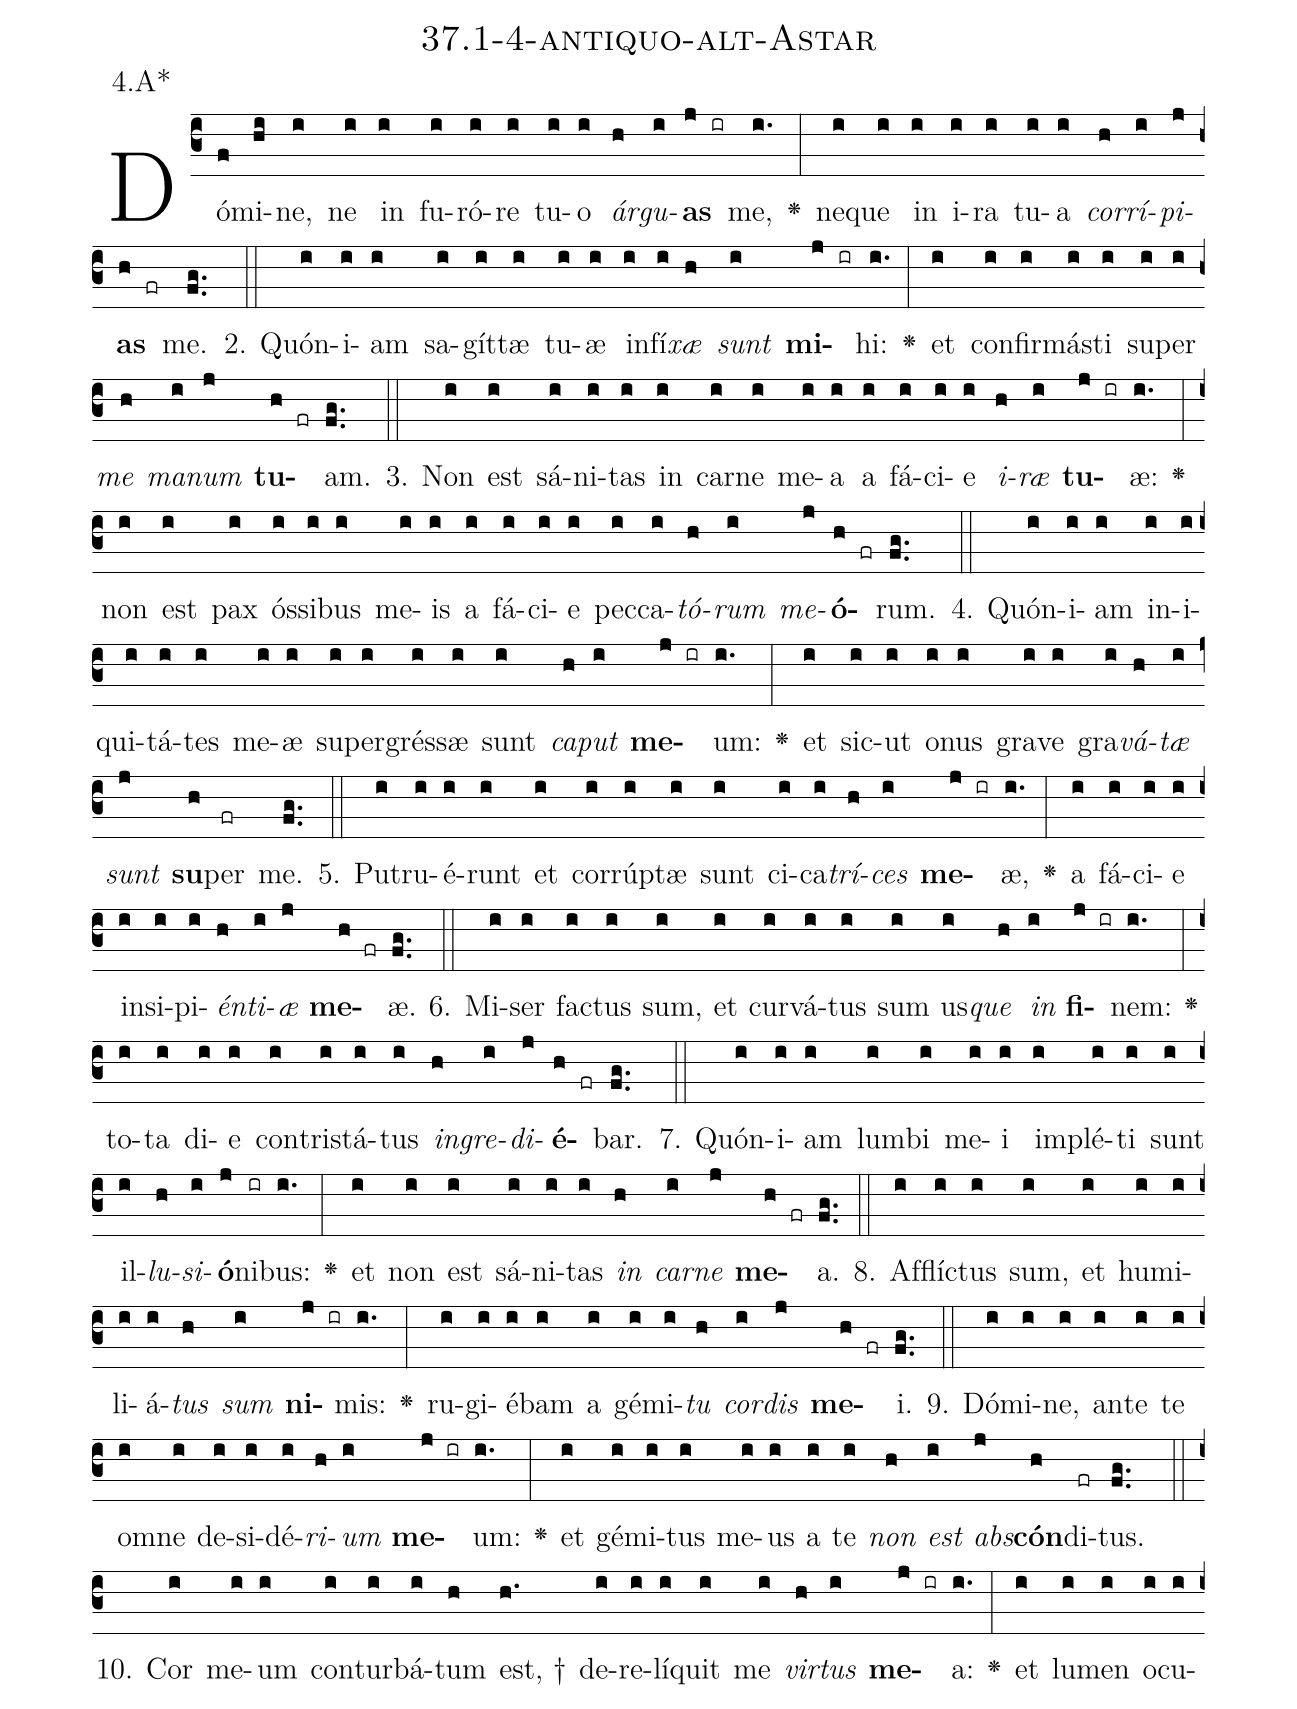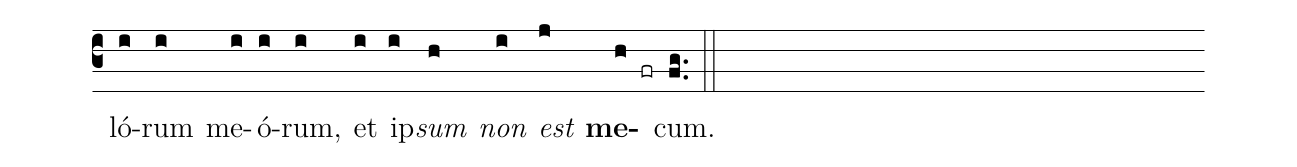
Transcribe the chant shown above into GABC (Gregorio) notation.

name: 37.1-4-antiquo-alt-Astar;
annotation: 4.A*;
%%
(c3)Dó(f)mi(hi)ne,(i) ne(i) in(i) fu(i)ró(i)re(i) tu(i)o(i) <i>ár</i>(h)<i>gu</i>(i)<b>as</b>(j ir) me,(i.) <v>\greheightstar</v>(:) ne(i)que(i) in(i) i(i)ra(i) tu(i)a(i) <i>cor</i>(h)<i>rí</i>(i)<i>pi</i>(j)<b>as</b>(h fr) me.(fg..) (::)
2. Quón(i)i(i)am(i) sa(i)gít(i)tæ(i) tu(i)æ(i) in(i)fí(i)<i>xæ</i>(h) <i>sunt</i>(i) <b>mi</b>(j ir)hi:(i.) <v>\greheightstar</v>(:) et(i) con(i)fir(i)más(i)ti(i) su(i)per(i) <i>me</i>(h) <i>ma</i>(i)<i>num</i>(j) <b>tu</b>(h fr)am.(fg..) (::)
3. Non(i) est(i) sá(i)ni(i)tas(i) in(i) car(i)ne(i) me(i)a(i) a(i) fá(i)ci(i)e(i) <i>i</i>(h)<i>ræ</i>(i) <b>tu</b>(j ir)æ:(i.) <v>\greheightstar</v>(:) non(i) est(i) pax(i) ós(i)si(i)bus(i) me(i)is(i) a(i) fá(i)ci(i)e(i) pec(i)ca(i)<i>tó</i>(h)<i>rum</i>(i) <i>me</i>(j)<b>ó</b>(h fr)rum.(fg..) (::)
4. Quón(i)i(i)am(i) in(i)i(i)qui(i)tá(i)tes(i) me(i)æ(i) su(i)per(i)grés(i)sæ(i) sunt(i) <i>ca</i>(h)<i>put</i>(i) <b>me</b>(j ir)um:(i.) <v>\greheightstar</v>(:) et(i) sic(i)ut(i) o(i)nus(i) gra(i)ve(i) gra(i)<i>vá</i>(h)<i>tæ</i>(i) <i>sunt</i>(j) <b>su</b>(h)per(fr) me.(fg..) (::)
5. Pu(i)tru(i)é(i)runt(i) et(i) cor(i)rúp(i)tæ(i) sunt(i) ci(i)ca(i)<i>trí</i>(h)<i>ces</i>(i) <b>me</b>(j ir)æ,(i.) <v>\greheightstar</v>(:) a(i) fá(i)ci(i)e(i) in(i)si(i)pi(i)<i>én</i>(h)<i>ti</i>(i)<i>æ</i>(j) <b>me</b>(h fr)æ.(fg..) (::)
6. Mi(i)ser(i) fac(i)tus(i) sum,(i) et(i) cur(i)vá(i)tus(i) sum(i) us(i)<i>que</i>(h) <i>in</i>(i) <b>fi</b>(j ir)nem:(i.) <v>\greheightstar</v>(:) to(i)ta(i) di(i)e(i) con(i)tris(i)tá(i)tus(i) <i>in</i>(h)<i>gre</i>(i)<i>di</i>(j)<b>é</b>(h fr)bar.(fg..) (::)
7. Quón(i)i(i)am(i) lum(i)bi(i) me(i)i(i) im(i)plé(i)ti(i) sunt(i) il(i)<i>lu</i>(h)<i>si</i>(i)<b>ó</b>(j)ni(ir)bus:(i.) <v>\greheightstar</v>(:) et(i) non(i) est(i) sá(i)ni(i)tas(i) <i>in</i>(h) <i>car</i>(i)<i>ne</i>(j) <b>me</b>(h fr)a.(fg..) (::)
8. Af(i)flíc(i)tus(i) sum,(i) et(i) hu(i)mi(i)li(i)á(i)<i>tus</i>(h) <i>sum</i>(i) <b>ni</b>(j ir)mis:(i.) <v>\greheightstar</v>(:) ru(i)gi(i)é(i)bam(i) a(i) gé(i)mi(i)<i>tu</i>(h) <i>cor</i>(i)<i>dis</i>(j) <b>me</b>(h fr)i.(fg..) (::)
9. Dó(i)mi(i)ne,(i) an(i)te(i) te(i) om(i)ne(i) de(i)si(i)dé(i)<i>ri</i>(h)<i>um</i>(i) <b>me</b>(j ir)um:(i.) <v>\greheightstar</v>(:) et(i) gé(i)mi(i)tus(i) me(i)us(i) a(i) te(i) <i>non</i>(h) <i>est</i>(i) <i>abs</i>(j)<b>cón</b>(h)di(fr)tus.(fg..) (::)
10. Cor(i) me(i)um(i) con(i)tur(i)bá(i)tum(h) est, †(h.) de(i)re(i)lí(i)quit(i) me(i) <i>vir</i>(h)<i>tus</i>(i) <b>me</b>(j ir)a:(i.) <v>\greheightstar</v>(:) et(i) lu(i)men(i) o(i)cu(i)ló(i)rum(i) me(i)ó(i)rum,(i) et(i) ip(i)<i>sum</i>(h) <i>non</i>(i) <i>est</i>(j) <b>me</b>(h fr)cum.(fg..) (::)
